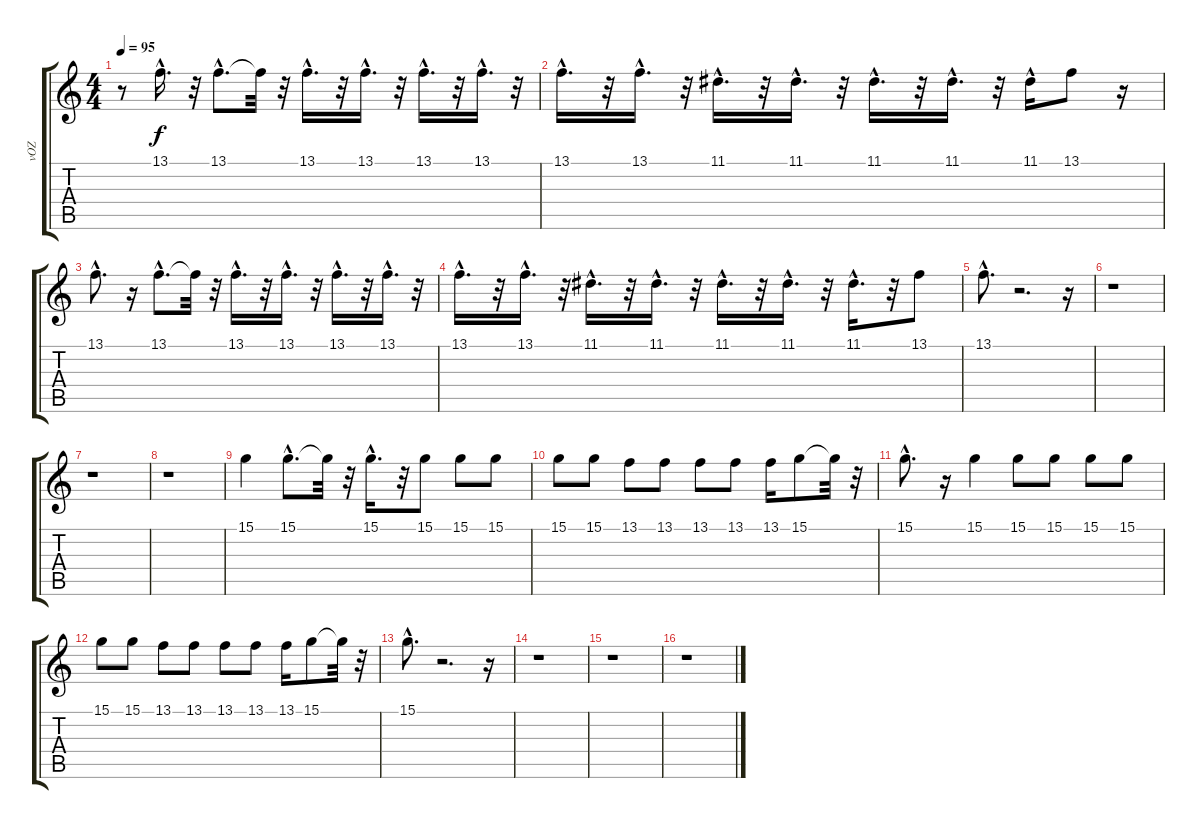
\track ("vOZ" "vOZ") {instrument shanai}
\staff {score tabs}
\tuning (E4 B3 G3 D3 A2 E2) {hide}
\ts (4 4)
\tempo 95
\clef g2
\ks c
r.8{dy f} 13.1{hac}.16{d} r.32 13.1{hac}.8{d} 13.1{t}.32 r.32 13.1{hac}.16{d} r.32 13.1{hac}.16{d} r.32 13.1{hac}.16{d} r.32 13.1{hac}.16{d} r.32 |
13.1{hac}.16{d} r.32 13.1{hac}.16{d} r.32 11.1{hac}.16{d} r.32 11.1{hac}.16{d} r.32 11.1{hac}.16{d} r.32 11.1{hac}.16{d} r.32 11.1{hac}.16 13.1.8 r.16 |
13.1{hac}.8{d} r.16 13.1{hac}.8{d} 13.1{t}.32 r.32 13.1{hac}.16{d} r.32 13.1{hac}.16{d} r.32 13.1{hac}.16{d} r.32 13.1{hac}.16{d} r.32 |
13.1{hac}.16{d} r.32 13.1{hac}.16{d} r.32 11.1{hac}.16{d} r.32 11.1{hac}.16{d} r.32 11.1{hac}.16{d} r.32 11.1{hac}.16{d} r.32 11.1{hac}.16{d} r.32 13.1.8 |
13.1{hac}.8{d} r.2{d} r.16 |
r.1 |
r.1 |
r.1 |
15.1.4 15.1{hac}.8{d} 15.1{t}.32 r.32 15.1{hac}.16{d} r.32 15.1.8 15.1.8 15.1.8 |
15.1.8 15.1.8 13.1.8 13.1.8 13.1.8 13.1.8 13.1.16 15.1.8 15.1{t}.32 r.32 |
15.1{hac}.8{d} r.16 15.1.4 15.1.8 15.1.8 15.1.8 15.1.8 |
15.1.8 15.1.8 13.1.8 13.1.8 13.1.8 13.1.8 13.1.16 15.1.8 15.1{t}.32 r.32 |
15.1{hac}.8{d} r.2{d} r.16 |
r.1 |
r.1 |
r.1
